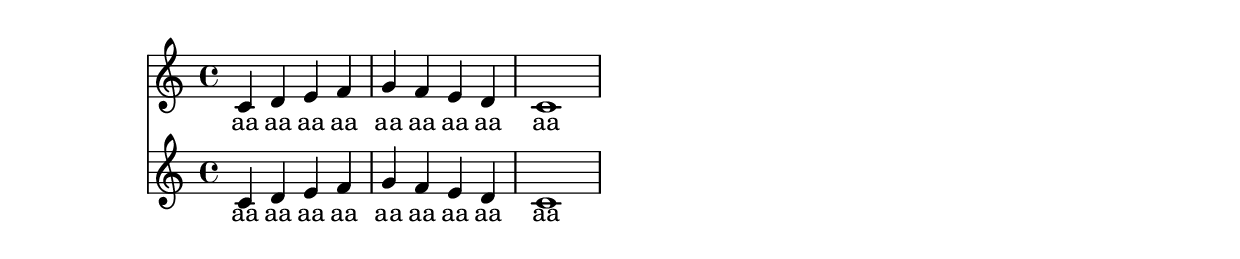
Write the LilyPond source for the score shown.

%% DO NOT EDIT this file manually; it is automatically
%% generated from LSR http://lsr.dsi.unimi.it
%% Make any changes in LSR itself, or in Documentation/snippets/new/ ,
%% and then run scripts/auxiliar/makelsr.py
%%
%% This file is in the public domain.
\version "2.17.25"

\header {
  lsrtags = "correction-wanted, spacing, text, vocal-music, workaround"

  texidoc = "
This snippet shows how to bring the lyrics line closer to the staff.

"
  doctitle = "Adjusting lyrics vertical spacing"
} % begin verbatim

% Default layout:
<<
  \new Staff \new Voice = melody \relative c' {
    c4 d e f
    g4 f e d
    c1
  }
  \new Lyrics \lyricsto melody { aa aa aa aa aa aa aa aa aa }

  \new Staff {
    \new Voice = melody \relative c' {
      c4 d e f
      g4 f e d
      c1
    }
  }
  % Reducing the minimum space below the staff and above the lyrics:
  \new Lyrics \with {
    \override VerticalAxisGroup.nonstaff-relatedstaff-spacing = #'((basic-distance . 1))
  }
  \lyricsto melody { aa aa aa aa aa aa aa aa aa }
>>
